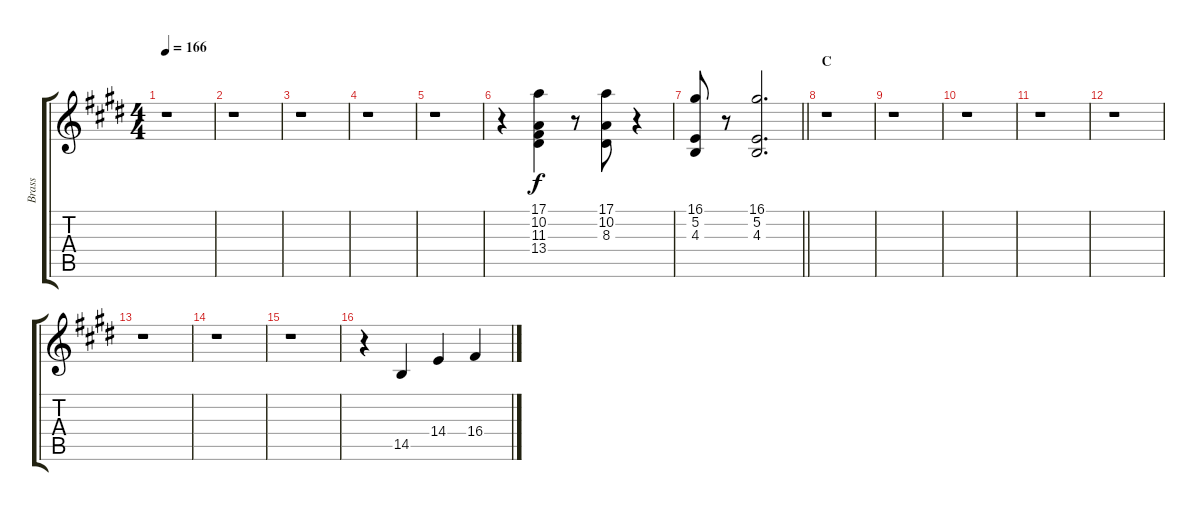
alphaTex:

\track ("Brass" "Brass") {instrument brasssection}
\staff {score tabs}
\tuning (E4 B3 G3 D3 A2 E2) {hide}
\ts (4 4)
\tempo 166
\clef g2
\ks e
r.1{dy f} |
r.1 |
r.1 |
r.1 |
r.1 |
r.4 (17.1 10.2 11.3 13.4).4 r.8 (17.1 10.2 8.3).8 r.4 |
\barLineRight lightlight
(16.1 5.2 4.3).8 r.8 (16.1 5.2 4.3).2{d} |
\section ("" "C")
r.1 |
r.1 |
r.1 |
r.1 |
r.1 |
r.1 |
r.1 |
r.1 |
r.4 14.5.4 14.4.4 16.4.4
